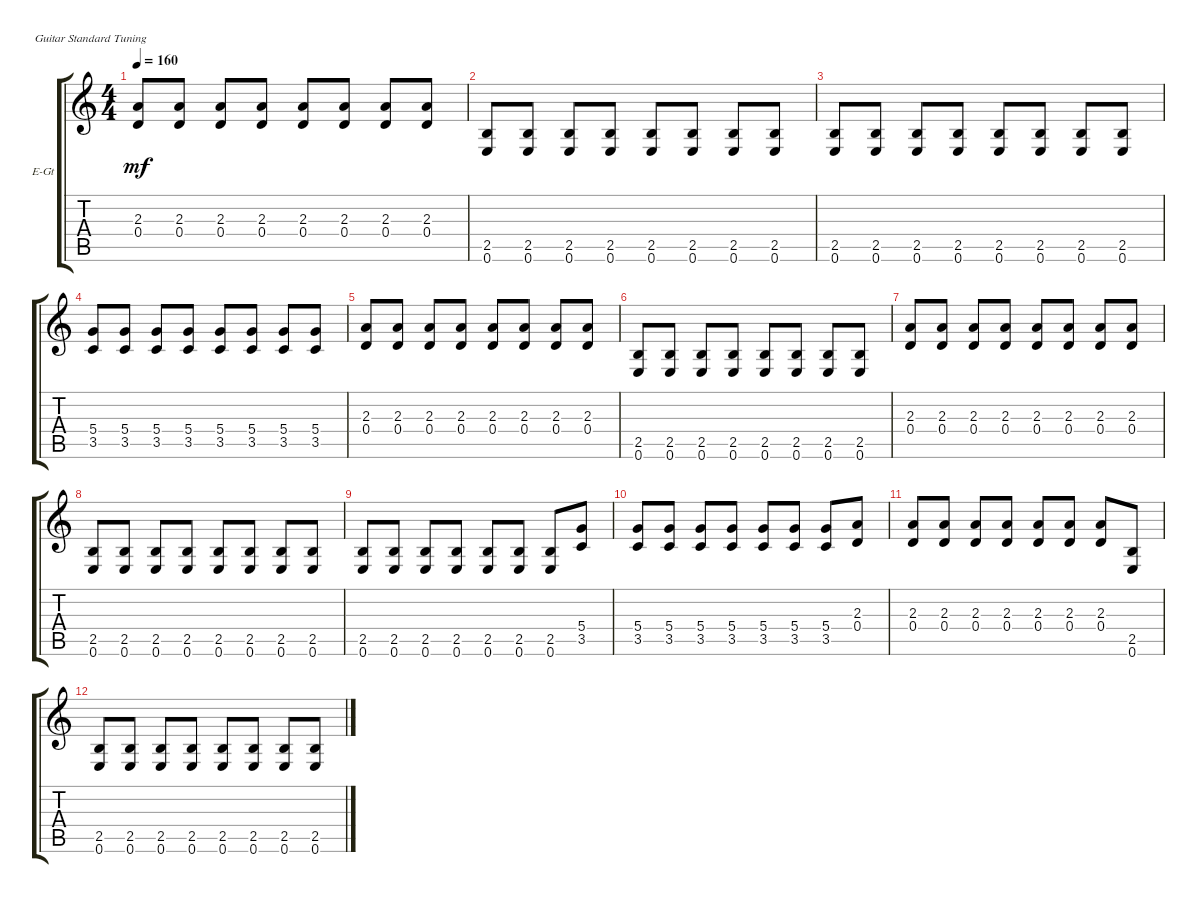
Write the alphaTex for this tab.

\defaultSystemsLayout 4
\bracketExtendMode groupsimilarinstruments
\firstSystemTrackNameOrientation horizontal
\otherSystemsTrackNameOrientation horizontal
\track ("Rhythm Guitar" "E-Gt") {instrument distortionguitar}
\staff {score tabs}
\tuning (E4 B3 G3 D3 A2 E2)
\ts (4 4)
\tempo 160
\clef g2
\ks c
(2.3 0.4).8{dy mf} (2.3 0.4).8 (2.3 0.4).8 (2.3 0.4).8 (2.3 0.4).8 (2.3 0.4).8 (2.3 0.4).8 (2.3 0.4).8 |
(2.5 0.6).8 (2.5 0.6).8 (2.5 0.6).8 (2.5 0.6).8 (2.5 0.6).8 (2.5 0.6).8 (2.5 0.6).8 (2.5 0.6).8 |
(2.5 0.6).8 (0.6 2.5).8 (0.6 2.5).8 (0.6 2.5).8 (0.6 2.5).8 (0.6 2.5).8 (0.6 2.5).8 (0.6 2.5).8 |
(5.4 3.5).8 (3.5 5.4).8 (3.5 5.4).8 (3.5 5.4).8 (3.5 5.4).8 (3.5 5.4).8 (3.5 5.4).8 (3.5 5.4).8 |
(2.3 0.4).8 (2.3 0.4).8 (2.3 0.4).8 (2.3 0.4).8 (2.3 0.4).8 (2.3 0.4).8 (2.3 0.4).8 (2.3 0.4).8 |
(2.5 0.6).8 (2.5 0.6).8 (2.5 0.6).8 (2.5 0.6).8 (2.5 0.6).8 (2.5 0.6).8 (2.5 0.6).8 (2.5 0.6).8 |
(2.3 0.4).8 (0.4 2.3).8 (0.4 2.3).8 (0.4 2.3).8 (0.4 2.3).8 (0.4 2.3).8 (0.4 2.3).8 (0.4 2.3).8 |
(2.5 0.6).8 (2.5 0.6).8 (2.5 0.6).8 (2.5 0.6).8 (2.5 0.6).8 (2.5 0.6).8 (2.5 0.6).8 (2.5 0.6).8 |
(0.6 2.5).8 (0.6 2.5).8 (0.6 2.5).8 (2.5 0.6).8 (2.5 0.6).8 (0.6 2.5).8 (2.5 0.6).8 (3.5 5.4).8 |
(5.4 3.5).8 (5.4 3.5).8 (5.4 3.5).8 (5.4 3.5).8 (5.4 3.5).8 (3.5 5.4).8 (5.4 3.5).8 (2.3 0.4).8 |
(0.4 2.3).8 (0.4 2.3).8 (0.4 2.3).8 (0.4 2.3).8 (0.4 2.3).8 (2.3 0.4).8 (2.3 0.4).8 (2.5 0.6).8 |
(2.5 0.6).8 (2.5 0.6).8 (2.5 0.6).8 (2.5 0.6).8 (2.5 0.6).8 (2.5 0.6).8 (2.5 0.6).8 (2.5 0.6).8
